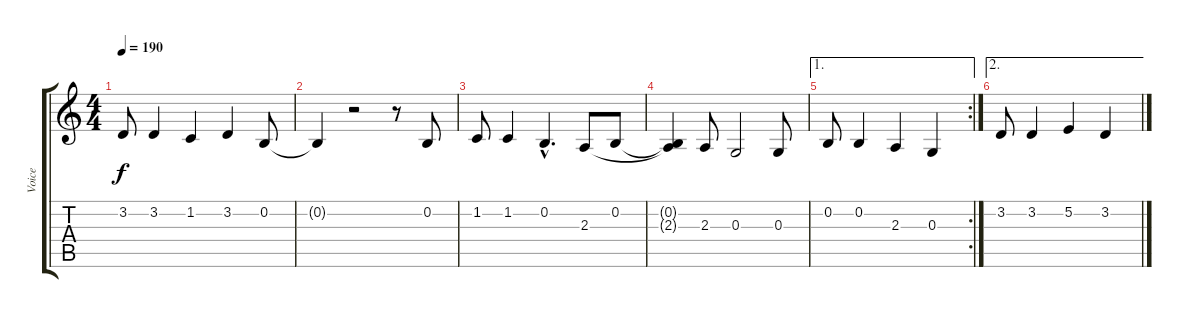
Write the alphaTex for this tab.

\track ("Voice" "Voice") {instrument oboe}
\staff {score tabs}
\tuning (E4 B3 G3 D3 A2 E2) {hide}
\ts (4 4)
\tempo 190
\clef g2
\ks c
3.2.8{dy f} 3.2.4 1.2.4 3.2.4 0.2.8 |
0.2{t}.4 r.2 r.8 0.2.8 |
1.2.8 1.2.4 0.2{hac}.4{d} 2.3.8 0.2.8 |
(0.2{t} 2.3{t}).4 2.3.8 0.3.2 0.3.8 |
\ae 1
\rc 2
0.2.8 0.2.4 2.3.4 0.3.4 |
\ae 2
3.2.8 3.2.4 5.2.4 3.2.4
